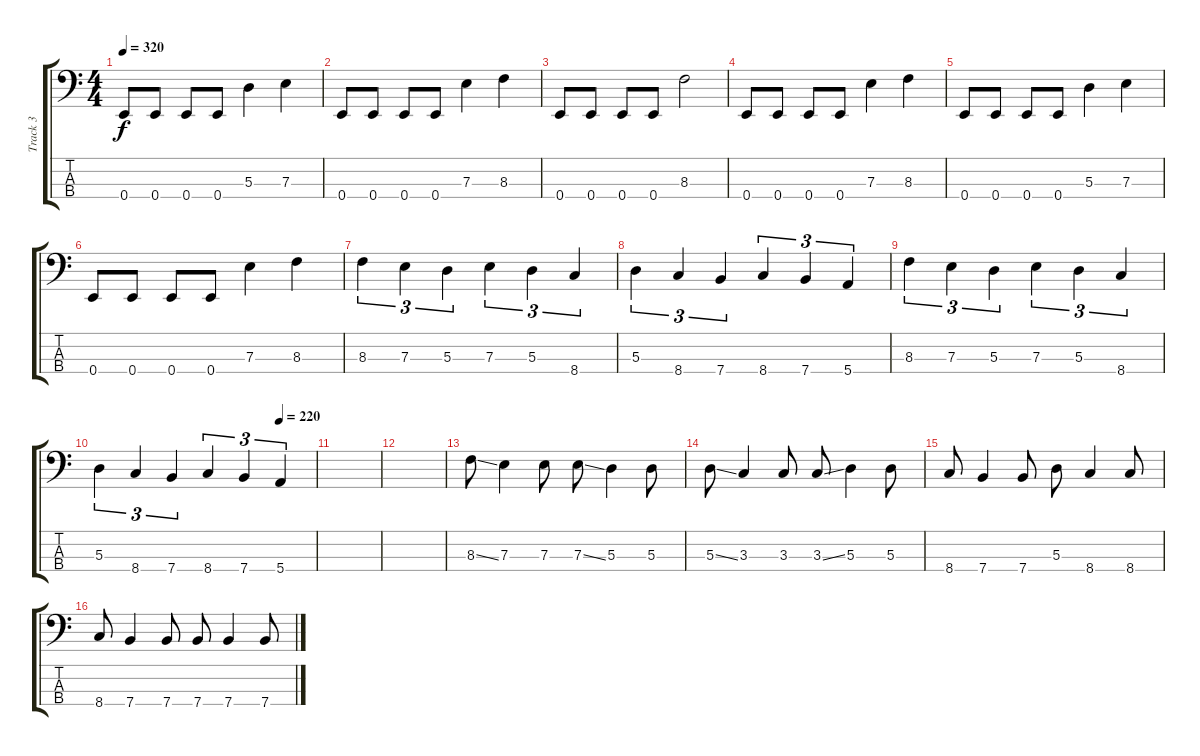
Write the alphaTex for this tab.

\track ("Track 3" "Track 3") {instrument electricbasspick}
\staff {score tabs}
\tuning (G2 D2 A1 E1) {hide}
\ts (4 4)
\tempo 320
\clef f4
\ks c
0.4.8{dy f} 0.4.8 0.4.8 0.4.8 5.3.4 7.3.4 |
0.4.8 0.4.8 0.4.8 0.4.8 7.3.4 8.3.4 |
0.4.8 0.4.8 0.4.8 0.4.8 8.3.2 |
0.4.8 0.4.8 0.4.8 0.4.8 7.3.4 8.3.4 |
0.4.8 0.4.8 0.4.8 0.4.8 5.3.4 7.3.4 |
0.4.8 0.4.8 0.4.8 0.4.8 7.3.4 8.3.4 |
8.3.4{tu (3 2)} 7.3.4{tu (3 2)} 5.3.4{tu (3 2)} 7.3.4{tu (3 2)} 5.3.4{tu (3 2)} 8.4.4{tu (3 2)} |
5.3.4{tu (3 2)} 8.4.4{tu (3 2)} 7.4.4{tu (3 2)} 8.4.4{tu (3 2)} 7.4.4{tu (3 2)} 5.4.4{tu (3 2)} |
8.3.4{tu (3 2)} 7.3.4{tu (3 2)} 5.3.4{tu (3 2)} 7.3.4{tu (3 2)} 5.3.4{tu (3 2)} 8.4.4{tu (3 2)} |
\tempo (220 0.8333333333333334)
5.3.4{tu (3 2)} 8.4.4{tu (3 2)} 7.4.4{tu (3 2)} 8.4.4{tu (3 2)} 7.4.4{tu (3 2)} 5.4.4{tu (3 2)} |
|
|
8.3{ss}.8 7.3.4 7.3.8 7.3{ss}.8 5.3.4 5.3.8 |
5.3{ss}.8 3.3.4 3.3.8 3.3{ss}.8 5.3.4 5.3.8 |
8.4.8 7.4.4 7.4.8 5.3.8 8.4.4 8.4.8 |
8.4.8 7.4.4 7.4.8 7.4.8 7.4.4 7.4.8
